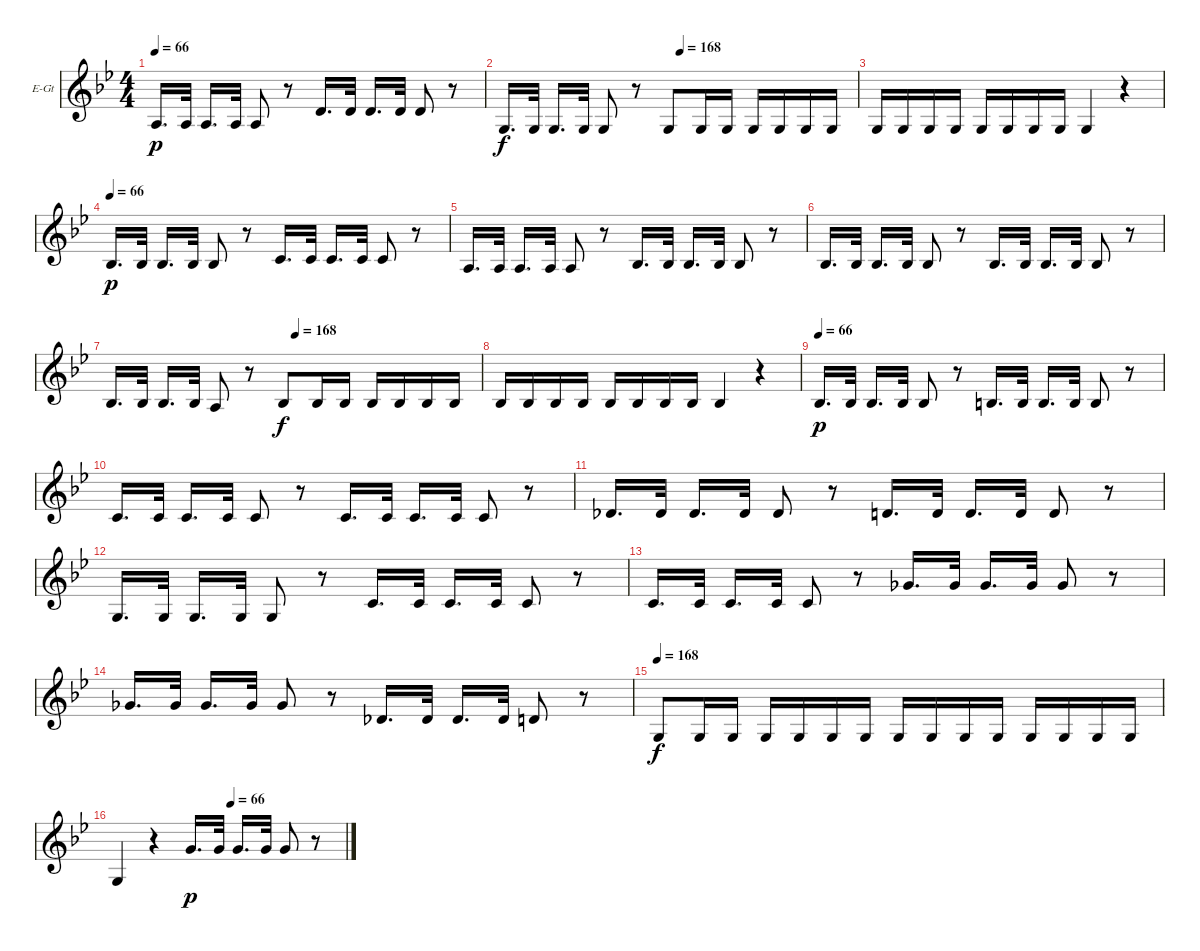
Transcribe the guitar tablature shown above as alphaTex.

\defaultSystemsLayout 4
\bracketExtendMode groupsimilarinstruments
\firstSystemTrackNameOrientation horizontal
\otherSystemsTrackNameOrientation horizontal
\track ("Secondo" "E-Gt") {instrument distortionguitar}
\staff {score}
\tuning (E4 B3 G3 D3 A2 E2)
\ts (4 4)
\tempo 66
\clef g2
\ks gminor
0.5.16{d dy p} 0.5.32{beam split} 0.5.16{d} 0.5.32 0.5.8 r.8 0.4.16{d} 0.4.32{beam split} 0.4.16{d} 0.4.32 0.4.8 r.8 |
\tempo (168 0.5)
3.6.16{d dy f} 3.6.32{beam split} 3.6.16{d} 3.6.32 3.6.8 r.8 3.6.8 3.6.16 3.6.16 3.6.16 3.6.16 3.6.16 3.6.16 |
3.6.16 3.6.16 3.6.16 3.6.16 3.6.16 3.6.16 3.6.16 3.6.16 3.6.4 r.4 |
\tempo 66
1.5.16{d dy p} 1.5.32{beam split} 1.5.16{d} 1.5.32 1.5.8 r.8 3.5.16{d} 3.5.32{beam split} 3.5.16{d} 3.5.32 3.5.8 r.8 |
0.5.16{d} 0.5.32{beam split} 0.5.16{d} 0.5.32 0.5.8 r.8 1.5.16{d} 1.5.32{beam split} 1.5.16{d} 1.5.32 1.5.8 r.8 |
1.5.16{d} 1.5.32{beam split} 1.5.16{d} 1.5.32 1.5.8 r.8 1.5.16{d} 1.5.32{beam split} 1.5.16{d} 1.5.32 1.5.8 r.8 |
\tempo (168 0.5)
1.5.16{d} 1.5.32{beam split} 1.5.16{d} 1.5.32 0.5.8 r.8 1.5.8{dy f} 1.5.16 1.5.16 1.5.16 1.5.16 1.5.16 1.5.16 |
1.5.16 1.5.16 1.5.16 1.5.16 1.5.16 1.5.16 1.5.16 1.5.16 1.5.4 r.4 |
\tempo 66
1.5.16{d dy p} 1.5.32{beam split} 1.5.16{d} 1.5.32 1.5.8 r.8 2.5.16{d} 2.5.32{beam split} 2.5.16{d} 2.5.32 2.5.8 r.8 |
3.5.16{d} 3.5.32{beam split} 3.5.16{d} 3.5.32 3.5.8 r.8 3.5.16{d} 3.5.32{beam split} 3.5.16{d} 3.5.32 3.5.8 r.8 |
4.5.16{d} 4.5.32{beam split} 4.5.16{d} 4.5.32 4.5.8 r.8 5.5.16{d} 5.5.32{beam split} 5.5.16{d} 5.5.32 5.5.8 r.8 |
3.6.16{d} 3.6.32{beam split} 3.6.16{d} 3.6.32 3.6.8 r.8 3.5.16{d} 3.5.32{beam split} 3.5.16{d} 3.5.32 3.5.8 r.8 |
3.5.16{d} 3.5.32{beam split} 3.5.16{d} 3.5.32 3.5.8 r.8 9.5.16{d} 9.5.32{beam split} 9.5.16{d} 9.5.32 9.5.8 r.8 |
4.4.16{d} 4.4.32{beam split} 4.4.16{d} 4.4.32 4.4.8 r.8 4.5.16{d} 4.5.32{beam split} 4.5.16{d} 4.5.32 0.4.8 r.8 |
\tempo 168
3.6.8{dy f} 3.6.16 3.6.16 3.6.16 3.6.16 3.6.16 3.6.16 3.6.16 3.6.16 3.6.16 3.6.16 3.6.16 3.6.16 3.6.16 3.6.16 |
\tempo (66 0.5)
3.6.4 r.4 5.4.16{d dy p} 5.4.32{beam split} 5.4.16{d} 5.4.32 5.4.8 r.8
